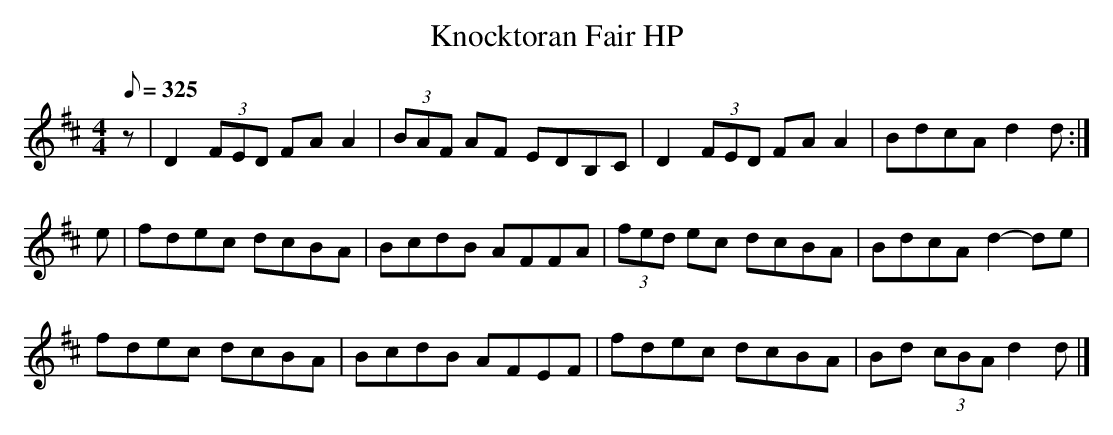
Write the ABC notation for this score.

X:1
T: Knocktoran Fair HP
L: 1/8
M: 4/4
Q: 325
K: D
z | D2 (3FED FA A2 | (3BAF AF EDB,C | D2 (3FED FA A2 | BdcA d2 d :|
e | fdec dcBA | BcdB AFFA | (3fed ec dcBA | BdcA d2-de |
fdec dcBA | BcdB AFEF | fdec dcBA | Bd (3cBA d2 d |]
